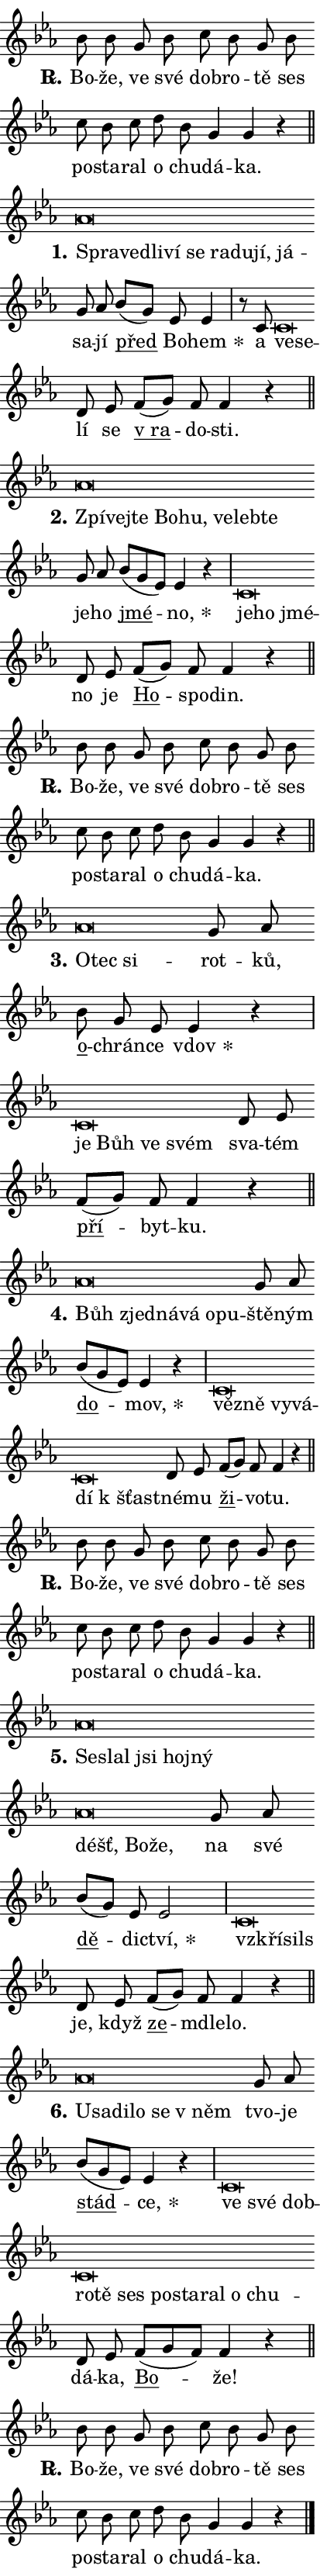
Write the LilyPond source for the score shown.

\version "2.24.0"
\header { tagline = "" }
\paper {
  indent = 0\cm
  top-margin = 0\cm
  right-margin = 0.13\cm % to fit lyric hyphens
  bottom-margin = 0\cm
  left-margin = 0\cm
  paper-width = 7\cm
  page-breaking = #ly:one-page-breaking
  system-system-spacing.basic-distance = #11
  score-system-spacing.basic-distance = #11
  ragged-last = ##f
}


%% Author: Thomas Morley
%% https://lists.gnu.org/archive/html/lilypond-user/2020-05/msg00002.html
#(define (line-position grob)
"Returns position of @var[grob} in current system:
   @code{'start}, if at first time-step
   @code{'end}, if at last time-step
   @code{'middle} otherwise
"
  (let* ((col (ly:item-get-column grob))
         (ln (ly:grob-object col 'left-neighbor))
         (rn (ly:grob-object col 'right-neighbor))
         (col-to-check-left (if (ly:grob? ln) ln col))
         (col-to-check-right (if (ly:grob? rn) rn col))
         (break-dir-left
           (and
             (ly:grob-property col-to-check-left 'non-musical #f)
             (ly:item-break-dir col-to-check-left)))
         (break-dir-right
           (and
             (ly:grob-property col-to-check-right 'non-musical #f)
             (ly:item-break-dir col-to-check-right))))
        (cond ((eqv? 1 break-dir-left) 'start)
              ((eqv? -1 break-dir-right) 'end)
              (else 'middle))))

#(define (tranparent-at-line-position vctor)
  (lambda (grob)
  "Relying on @code{line-position} select the relevant enry from @var{vctor}.
Used to determine transparency,"
    (case (line-position grob)
      ((end) (not (vector-ref vctor 0)))
      ((middle) (not (vector-ref vctor 1)))
      ((start) (not (vector-ref vctor 2))))))

noteHeadBreakVisibility =
#(define-music-function (break-visibility)(vector?)
"Makes @code{NoteHead}s transparent relying on @var{break-visibility}"
#{
  \override NoteHead.transparent =
    #(tranparent-at-line-position break-visibility)
#})

#(define delete-ledgers-for-transparent-note-heads
  (lambda (grob)
    "Reads whether a @code{NoteHead} is transparent.
If so this @code{NoteHead} is removed from @code{'note-heads} from
@var{grob}, which is supposed to be @code{LedgerLineSpanner}.
As a result ledgers are not printed for this @code{NoteHead}"
    (let* ((nhds-array (ly:grob-object grob 'note-heads))
           (nhds-list
             (if (ly:grob-array? nhds-array)
                 (ly:grob-array->list nhds-array)
                 '()))
           ;; Relies on the transparent-property being done before
           ;; Staff.LedgerLineSpanner.after-line-breaking is executed.
           ;; This is fragile ...
           (to-keep
             (remove
               (lambda (nhd)
                 (ly:grob-property nhd 'transparent #f))
               nhds-list)))
      ;; TODO find a better method to iterate over grob-arrays, similiar
      ;; to filter/remove etc for lists
      ;; For now rebuilt from scratch
      (set! (ly:grob-object grob 'note-heads)  '())
      (for-each
        (lambda (nhd)
          (ly:pointer-group-interface::add-grob grob 'note-heads nhd))
        to-keep))))

squashNotes = {
  \override NoteHead.X-extent = #'(-0.2 . 0.2)
  \override NoteHead.Y-extent = #'(-0.75 . 0)
  \override NoteHead.stencil =
    #(lambda (grob)
       (let ((pos (ly:grob-property grob 'staff-position)))
         (begin
           (if (< pos -7) (display "ERROR: Lower brevis then expected\n") (display ""))
           (if (<= pos -6) ly:text-interface::print ly:note-head::print))))
}
unSquashNotes = {
  \revert NoteHead.X-extent
  \revert NoteHead.Y-extent
  \revert NoteHead.stencil
}

hideNotes = \noteHeadBreakVisibility #begin-of-line-visible
unHideNotes = \noteHeadBreakVisibility #all-visible

% work-around for resetting accidentals
% https://lilypond.org/doc/v2.23/Documentation/notation/displaying-rhythms#unmetered-music
cadenzaMeasure = {
  \cadenzaOff
  \partial 1024 s1024
  \cadenzaOn
}

#(define-markup-command (accent layout props text) (markup?)
  "Underline accented syllable"
  (interpret-markup layout props
    #{\markup \override #'(offset . 4.3) \underline { #text }#}))

responsum = \markup \concat {
  "R" \hspace #-1.05 \path #0.1 #'((moveto 0 0.07) (lineto 0.9 0.8)) \hspace #0.05 "."
}

spaceSize = #0.6828661417322834 % exact space size for TeX Gyre Schola

\layout {
  \context {
    \Staff
    \remove "Time_signature_engraver"
    \override LedgerLineSpanner.after-line-breaking = #delete-ledgers-for-transparent-note-heads
  }
  \context {
    \Lyrics {
      \override LyricSpace.minimum-distance = \spaceSize
      \override LyricText.font-name = #"TeX Gyre Schola"
      \override LyricText.font-size = 1
      \override StanzaNumber.font-name = #"TeX Gyre Schola Bold"
      \override StanzaNumber.font-size = 1
    }
  }
  \context {
    \Score 
    \override NoteHead.text =
      #(lambda (grob) 
        (let ((pos (ly:grob-property grob 'staff-position)))
          #{\markup {
            \combine
              \halign #-0.55 \raise #(if (= pos -6) 0 0.5) \override #'(thickness . 2) \draw-line #'(3.2 . 0)
              \musicglyph "noteheads.sM1"
          }#}))
  }
}

% magnetic-lyrics.ily
%
%   written by
%     Jean Abou Samra <jean@abou-samra.fr>
%     Werner Lemberg <wl@gnu.org>
%
%   adapted by
%     Jiri Hon <jiri.hon@gmail.com>
%
% Version 2022-Apr-15

% https://www.mail-archive.com/lilypond-user@gnu.org/msg149350.html

#(define (Left_hyphen_pointer_engraver context)
   "Collect syllable-hyphen-syllable occurrences in lyrics and store
them in properties.  This engraver only looks to the left.  For
example, if the lyrics input is @code{foo -- bar}, it does the
following.

@itemize @bullet
@item
Set the @code{text} property of the @code{LyricHyphen} grob between
@q{foo} and @q{bar} to @code{foo}.

@item
Set the @code{left-hyphen} property of the @code{LyricText} grob with
text @q{foo} to the @code{LyricHyphen} grob between @q{foo} and
@q{bar}.
@end itemize

Use this auxiliary engraver in combination with the
@code{lyric-@/text::@/apply-@/magnetic-@/offset!} hook."
   (let ((hyphen #f)
         (text #f))
     (make-engraver
      (acknowledgers
       ((lyric-syllable-interface engraver grob source-engraver)
        (set! text grob)))
      (end-acknowledgers
       ((lyric-hyphen-interface engraver grob source-engraver)
        ;(when (not (grob::has-interface grob 'lyric-space-interface))
          (set! hyphen grob)));)
      ((stop-translation-timestep engraver)
       (when (and text hyphen)
         (ly:grob-set-object! text 'left-hyphen hyphen))
       (set! text #f)
       (set! hyphen #f)))))

#(define (lyric-text::apply-magnetic-offset! grob)
   "If the space between two syllables is less than the value in
property @code{LyricText@/.details@/.squash-threshold}, move the right
syllable to the left so that it gets concatenated with the left
syllable.

Use this function as a hook for
@code{LyricText@/.after-@/line-@/breaking} if the
@code{Left_@/hyphen_@/pointer_@/engraver} is active."
   (let ((hyphen (ly:grob-object grob 'left-hyphen #f)))
     (when hyphen
       (let ((left-text (ly:spanner-bound hyphen LEFT)))
         (when (grob::has-interface left-text 'lyric-syllable-interface)
           (let* ((common (ly:grob-common-refpoint grob left-text X))
                  (this-x-ext (ly:grob-extent grob common X))
                  (left-x-ext
                   (begin
                     ;; Trigger magnetism for left-text.
                     (ly:grob-property left-text 'after-line-breaking)
                     (ly:grob-extent left-text common X)))
                  ;; `delta` is the gap width between two syllables.
                  (delta (- (interval-start this-x-ext)
                            (interval-end left-x-ext)))
                  (details (ly:grob-property grob 'details))
                  (threshold (assoc-get 'squash-threshold details 0.2)))
             (when (< delta threshold)
               (let* (;; We have to manipulate the input text so that
                      ;; ligatures crossing syllable boundaries are not
                      ;; disabled.  For languages based on the Latin
                      ;; script this is essentially a beautification.
                      ;; However, for non-Western scripts it can be a
                      ;; necessity.
                      (lt (ly:grob-property left-text 'text))
                      (rt (ly:grob-property grob 'text))
                      (is-space (grob::has-interface hyphen 'lyric-space-interface))
                      (space (if is-space " " ""))
                      (extra-delta (if is-space spaceSize 0))
                      ;; Append new syllable.
                      (ltrt-space (if (and (string? lt) (string? rt))
                                (string-append lt space rt)
                                (make-concat-markup (list lt space rt))))
                      ;; Right-align `ltrt` to the right side.
                      (ltrt-space-markup (grob-interpret-markup
                               grob
                               (make-translate-markup
                                (cons (interval-length this-x-ext) 0)
                                (make-right-align-markup ltrt-space)))))
                 (begin
                   ;; Don't print `left-text`.
                   (ly:grob-set-property! left-text 'stencil #f)
                   ;; Set text and stencil (which holds all collected
                   ;; syllables so far) and shift it to the left.
                   (ly:grob-set-property! grob 'text ltrt-space)
                   (ly:grob-set-property! grob 'stencil ltrt-space-markup)
                   (ly:grob-translate-axis! grob (- (- delta extra-delta)) X))))))))))


#(define (lyric-hyphen::displace-bounds-first grob)
   ;; Make very sure this callback isn't triggered too early.
   (let ((left (ly:spanner-bound grob LEFT))
         (right (ly:spanner-bound grob RIGHT)))
     (ly:grob-property left 'after-line-breaking)
     (ly:grob-property right 'after-line-breaking)
     (ly:lyric-hyphen::print grob)))

squashThreshold = #0.4

\layout {
  \context {
    \Lyrics
    \consists #Left_hyphen_pointer_engraver
    \override LyricText.after-line-breaking =
      #lyric-text::apply-magnetic-offset!
    \override LyricHyphen.stencil = #lyric-hyphen::displace-bounds-first
    \override LyricText.details.squash-threshold = \squashThreshold
    \override LyricHyphen.minimum-distance = 0
    \override LyricHyphen.minimum-length = \squashThreshold
  }
}

squashText = \override LyricText.details.squash-threshold = 9999
unSquashText = \override LyricText.details.squash-threshold = \squashThreshold

leftText = \override LyricText.self-alignment-X = #LEFT
unLeftText = \revert LyricText.self-alignment-X

starOffset = #(lambda (grob) 
                (let ((x_offset (ly:self-alignment-interface::aligned-on-x-parent grob)))
                  (if (= x_offset 0) 0 (+ x_offset 1.2))))

star = #(define-music-function (syllable)(string?)
"Append star separator at the end of a syllable"
#{
  \once \override LyricText.X-offset = #starOffset
  \lyricmode { \markup {
    #syllable
    \override #'((font-name . "TeX Gyre Schola Bold")) \hspace #0.2 \lower #0.65 \larger "*"
  } }
#})

starAccent = #(define-music-function (syllable)(string?)
"Append star separator at the end of a syllable and make accent"
#{
  \once \override LyricText.X-offset = #starOffset
  \lyricmode { \markup {
    \accent #syllable
    \override #'((font-name . "TeX Gyre Schola Bold")) \hspace #0.2 \lower #0.65 \larger "*"
  } }
#})

breath = #(define-music-function (syllable)(string?)
"Append breathing indicator at the end of a syllable"
#{
  \lyricmode { \markup { #syllable "+" } }
#})

optionalBreath = #(define-music-function (syllable)(string?)
"Append optional breathing indicator at the end of a syllable"
#{
  \lyricmode { \markup { #syllable "(+)" } }
#})


\score {
    <<
        \new Voice = "melody" { \cadenzaOn \key es \major \relative { bes'8 bes g bes c bes g bes \bar "" c bes c \bar "" d bes g4 g r \cadenzaMeasure \bar "||" \break } }
        \new Lyrics \lyricsto "melody" { \lyricmode { \set stanza = \responsum
Bo -- že, ve své dob -- ro -- tě ses po -- sta -- ral o chu -- dá -- ka. } }
    >>
    \layout {}
}

\score {
    <<
        \new Voice = "melody" { \cadenzaOn \key es \major \relative { \squashNotes as'\breve*1/16 \hideNotes \breve*1/16 \bar "" \breve*1/16 \bar "" \breve*1/16 \bar "" \breve*1/16 \bar "" \breve*1/16 \bar "" \breve*1/16 \bar "" \breve*1/16 \breve*1/16 \bar "" \unHideNotes \unSquashNotes g8 as \bar "" bes[( g)] es es4 \cadenzaMeasure \bar "|" r8 c8 \squashNotes c\breve*1/16 \hideNotes \breve*1/16 \bar "" \unHideNotes \unSquashNotes d8 es \bar "" f[( g)] f f4 r \cadenzaMeasure \bar "||" \break } }
        \new Lyrics \lyricsto "melody" { \lyricmode { \set stanza = "1."
\leftText Spra -- \squashText ve -- dli -- ví se ra -- du -- jí, já -- \unLeftText \unSquashText sa -- jí \markup \accent před Bo -- \star hem a \leftText ve -- \squashText se -- \unLeftText \unSquashText lí se \markup \accent "v ra" -- do -- sti. } }
    >>
    \layout {}
}

\score {
    <<
        \new Voice = "melody" { \cadenzaOn \key es \major \relative { \squashNotes as'\breve*1/16 \hideNotes \breve*1/16 \bar "" \breve*1/16 \bar "" \breve*1/16 \bar "" \breve*1/16 \bar "" \breve*1/16 \bar "" \breve*1/16 \breve*1/16 \bar "" \unHideNotes \unSquashNotes g8 as \bar "" bes[( g es)] es4 r \cadenzaMeasure \bar "|" \squashNotes c\breve*1/16 \hideNotes \breve*1/16 \breve*1/16 \bar "" \unHideNotes \unSquashNotes d8 es \bar "" f[( g)] f f4 r \cadenzaMeasure \bar "||" \break } }
        \new Lyrics \lyricsto "melody" { \lyricmode { \set stanza = "2."
\leftText Zpí -- \squashText vej -- te Bo -- hu, ve -- leb -- te \unLeftText \unSquashText je -- ho \markup \accent jmé -- \star no, \leftText je -- \squashText ho jmé -- \unLeftText \unSquashText no je \markup \accent Ho -- spo -- din. } }
    >>
    \layout {}
}

\score {
    <<
        \new Voice = "melody" { \cadenzaOn \key es \major \relative { bes'8 bes g bes c bes g bes \bar "" c bes c \bar "" d bes g4 g r \cadenzaMeasure \bar "||" \break } }
        \new Lyrics \lyricsto "melody" { \lyricmode { \set stanza = \responsum
Bo -- že, ve své dob -- ro -- tě ses po -- sta -- ral o chu -- dá -- ka. } }
    >>
    \layout {}
}

\score {
    <<
        \new Voice = "melody" { \cadenzaOn \key es \major \relative { \squashNotes as'\breve*1/16 \hideNotes \breve*1/16 \breve*1/16 \bar "" \unHideNotes \unSquashNotes g8 as \bar "" bes g es es4 r \cadenzaMeasure \bar "|" \squashNotes c\breve*1/16 \hideNotes \breve*1/16 \bar "" \breve*1/16 \breve*1/16 \bar "" \unHideNotes \unSquashNotes d8 es \bar "" f[( g)] f f4 r \cadenzaMeasure \bar "||" \break } }
        \new Lyrics \lyricsto "melody" { \lyricmode { \set stanza = "3."
\leftText O -- \squashText tec si -- \unLeftText \unSquashText rot -- ků, \markup \accent o -- chrán -- ce \star vdov \leftText je \squashText Bůh ve svém \unLeftText \unSquashText sva -- tém \markup \accent pří -- byt -- ku. } }
    >>
    \layout {}
}

\score {
    <<
        \new Voice = "melody" { \cadenzaOn \key es \major \relative { \squashNotes as'\breve*1/16 \hideNotes \breve*1/16 \bar "" \breve*1/16 \bar "" \breve*1/16 \bar "" \breve*1/16 \breve*1/16 \bar "" \unHideNotes \unSquashNotes g8 as \bar "" bes[( g es)] es4 r \cadenzaMeasure \bar "|" \squashNotes c\breve*1/16 \hideNotes \breve*1/16 \bar "" \breve*1/16 \bar "" \breve*1/16 \bar "" \breve*1/16 \breve*1/16 \bar "" \unHideNotes \unSquashNotes d8 es \bar "" f[( g)] f f4 r \cadenzaMeasure \bar "||" \break } }
        \new Lyrics \lyricsto "melody" { \lyricmode { \set stanza = "4."
\leftText Bůh \squashText zjed -- ná -- vá o -- pu -- \unLeftText \unSquashText ště -- ným \markup \accent do -- \star mov, \leftText věz -- \squashText ně vy -- vá -- dí "k šťast" -- \unLeftText \unSquashText né -- mu \markup \accent ži -- vo -- tu. } }
    >>
    \layout {}
}

\score {
    <<
        \new Voice = "melody" { \cadenzaOn \key es \major \relative { bes'8 bes g bes c bes g bes \bar "" c bes c \bar "" d bes g4 g r \cadenzaMeasure \bar "||" \break } }
        \new Lyrics \lyricsto "melody" { \lyricmode { \set stanza = \responsum
Bo -- že, ve své dob -- ro -- tě ses po -- sta -- ral o chu -- dá -- ka. } }
    >>
    \layout {}
}

\score {
    <<
        \new Voice = "melody" { \cadenzaOn \key es \major \relative { \squashNotes as'\breve*1/16 \hideNotes \breve*1/16 \bar "" \breve*1/16 \bar "" \breve*1/16 \bar "" \breve*1/16 \bar "" \breve*1/16 \bar "" \breve*1/16 \breve*1/16 \bar "" \unHideNotes \unSquashNotes g8 as \bar "" bes[( g)] es es2 \cadenzaMeasure \bar "|" \squashNotes c\breve*1/16 \hideNotes \breve*1/16 \bar "" \unHideNotes \unSquashNotes d8 es \bar "" f[( g)] f f4 r \cadenzaMeasure \bar "||" \break } }
        \new Lyrics \lyricsto "melody" { \lyricmode { \set stanza = "5."
\leftText Se -- \squashText slal jsi hoj -- ný déšť, Bo -- že, \unLeftText \unSquashText na své \markup \accent dě -- dic -- \star tví, \leftText vzkří -- \squashText sils \unLeftText \unSquashText je, když \markup \accent ze -- mdle -- lo. } }
    >>
    \layout {}
}

\score {
    <<
        \new Voice = "melody" { \cadenzaOn \key es \major \relative { \squashNotes as'\breve*1/16 \hideNotes \breve*1/16 \bar "" \breve*1/16 \bar "" \breve*1/16 \bar "" \breve*1/16 \breve*1/16 \bar "" \unHideNotes \unSquashNotes g8 as \bar "" bes[( g es)] es4 r \cadenzaMeasure \bar "|" \squashNotes c\breve*1/16 \hideNotes \breve*1/16 \bar "" \breve*1/16 \bar "" \breve*1/16 \bar "" \breve*1/16 \bar "" \breve*1/16 \bar "" \breve*1/16 \bar "" \breve*1/16 \bar "" \breve*1/16 \bar "" \breve*1/16 \breve*1/16 \bar "" \unHideNotes \unSquashNotes d8 es \bar "" f[( g f)] f4 r \cadenzaMeasure \bar "||" \break } }
        \new Lyrics \lyricsto "melody" { \lyricmode { \set stanza = "6."
\leftText U -- \squashText sa -- di -- lo se "v něm" \unLeftText \unSquashText tvo -- je \markup \accent stád -- \star ce, \leftText ve \squashText své dob -- ro -- tě ses po -- sta -- ral o chu -- \unLeftText \unSquashText dá -- ka, \markup \accent Bo -- že! } }
    >>
    \layout {}
}

\score {
    <<
        \new Voice = "melody" { \cadenzaOn \key es \major \relative { bes'8 bes g bes c bes g bes \bar "" c bes c \bar "" d bes g4 g r \cadenzaMeasure \bar "||" \break } \bar "|." }
        \new Lyrics \lyricsto "melody" { \lyricmode { \set stanza = \responsum
Bo -- že, ve své dob -- ro -- tě ses po -- sta -- ral o chu -- dá -- ka. } }
    >>
    \layout {}
}
